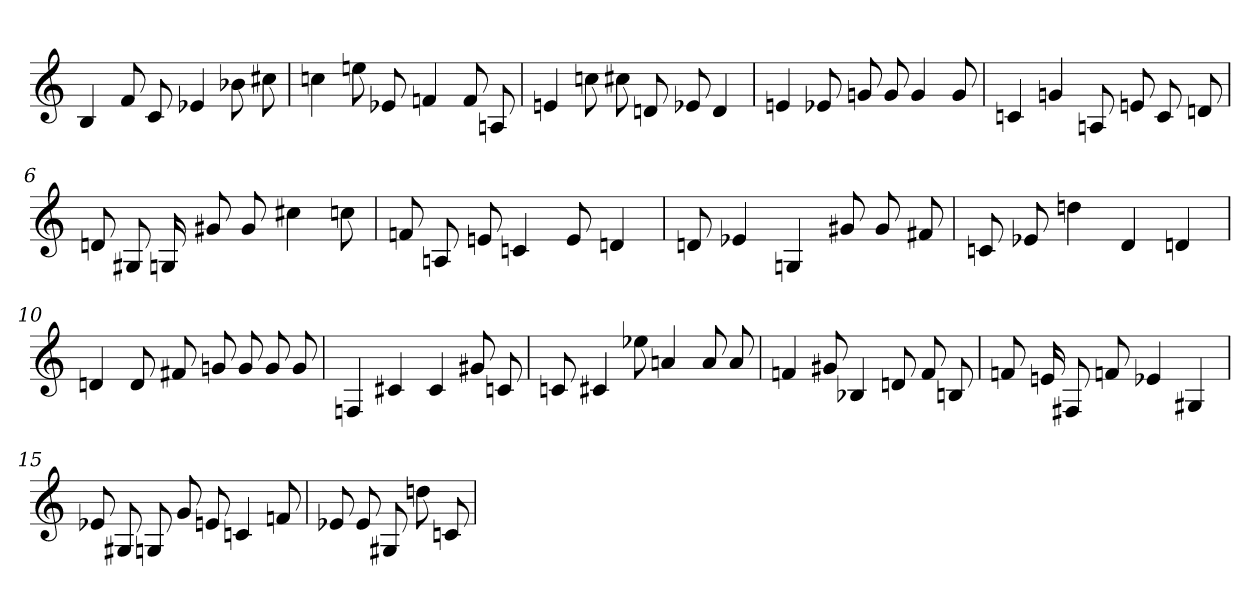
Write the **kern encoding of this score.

**kern
*part1
*staff1
=1
4B
8f
8c
4e-X
8b-X
8cc#X
=2
4ccn
8een
8e-X
4fn
8f
8An
=3
4en
8ccn
8cc#X
8dn
8e-X
4d
=4
4en
8e-X
8gn
8g
4g
8g
=5
4cn
4gn
8An
8en
8c
8dn
=6
8dn
8G#X
16Gn
8g#X
8g#
4cc#X
8ccn
=7
8fn
8An
8en
4cn
8e
4dn
=8
8dn
4e-X
4Gn
8g#X
8g#
8f#X
=9
8cn
8e-X
4ddn
4d
4dn
=10
4dn
8d
8f#X
8gn
8g
8g
8g
=11
4Fn
4c#X
4c#
8g#X
8cn
=12
8cn
4c#X
8ee-X
4an
8a
8a
=13
4fn
8g#X
4B-X
8dn
8f
8Bn
=14
8fn
16en
8F#X
8fn
4e-X
4G#X
=15
8e-X
8G#X
8Gn
8g
8en
4cn
8fn
=16
8e-X
8e-
8G#X
8ddn
8cn
=
*-
